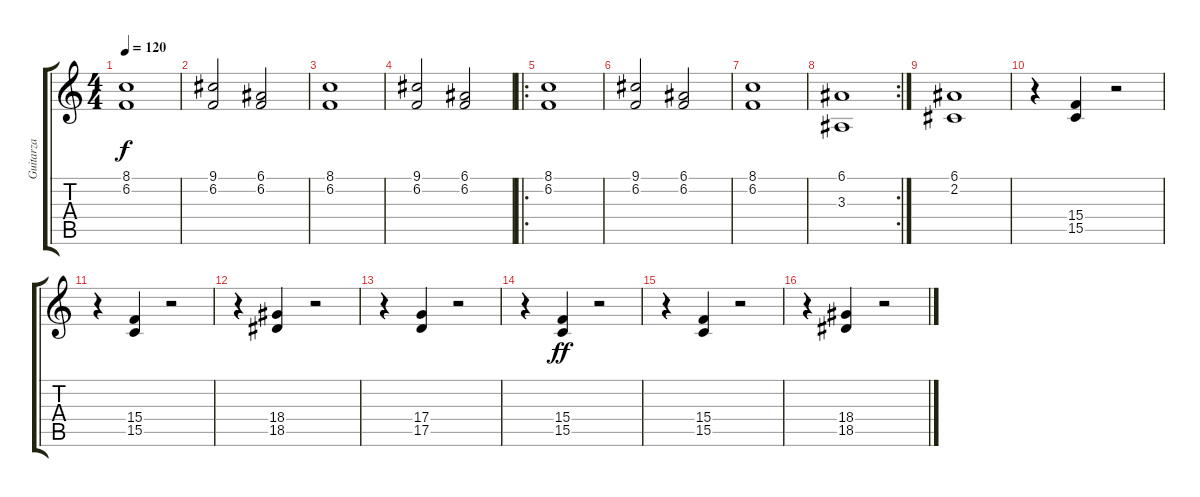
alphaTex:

\track ("Guitarza" "Guitarza") {instrument churchorgan}
\staff {score tabs}
\tuning (E4 B3 G3 D3 A2 E2) {hide}
\ts (4 4)
\tempo 120
\clef g2
\ks c
(8.1 6.2).1{dy f} |
(9.1 6.2).2 (6.1 6.2).2 |
(8.1 6.2).1 |
(9.1 6.2).2 (6.1 6.2).2 |
\ro
(8.1 6.2).1 |
(9.1 6.2).2 (6.1 6.2).2 |
(8.1 6.2).1 |
\rc 2
(6.1 3.3).1 |
(6.1 2.2).1 |
r.4 (15.4 15.5).4 r.2 |
r.4 (15.4 15.5).4 r.2 |
r.4 (18.4 18.5).4 r.2 |
r.4 (17.4 17.5).4 r.2 |
r.4 (15.4 15.5).4{dy ff} r.2 |
r.4 (15.4 15.5).4 r.2 |
r.4 (18.4 18.5).4 r.2
